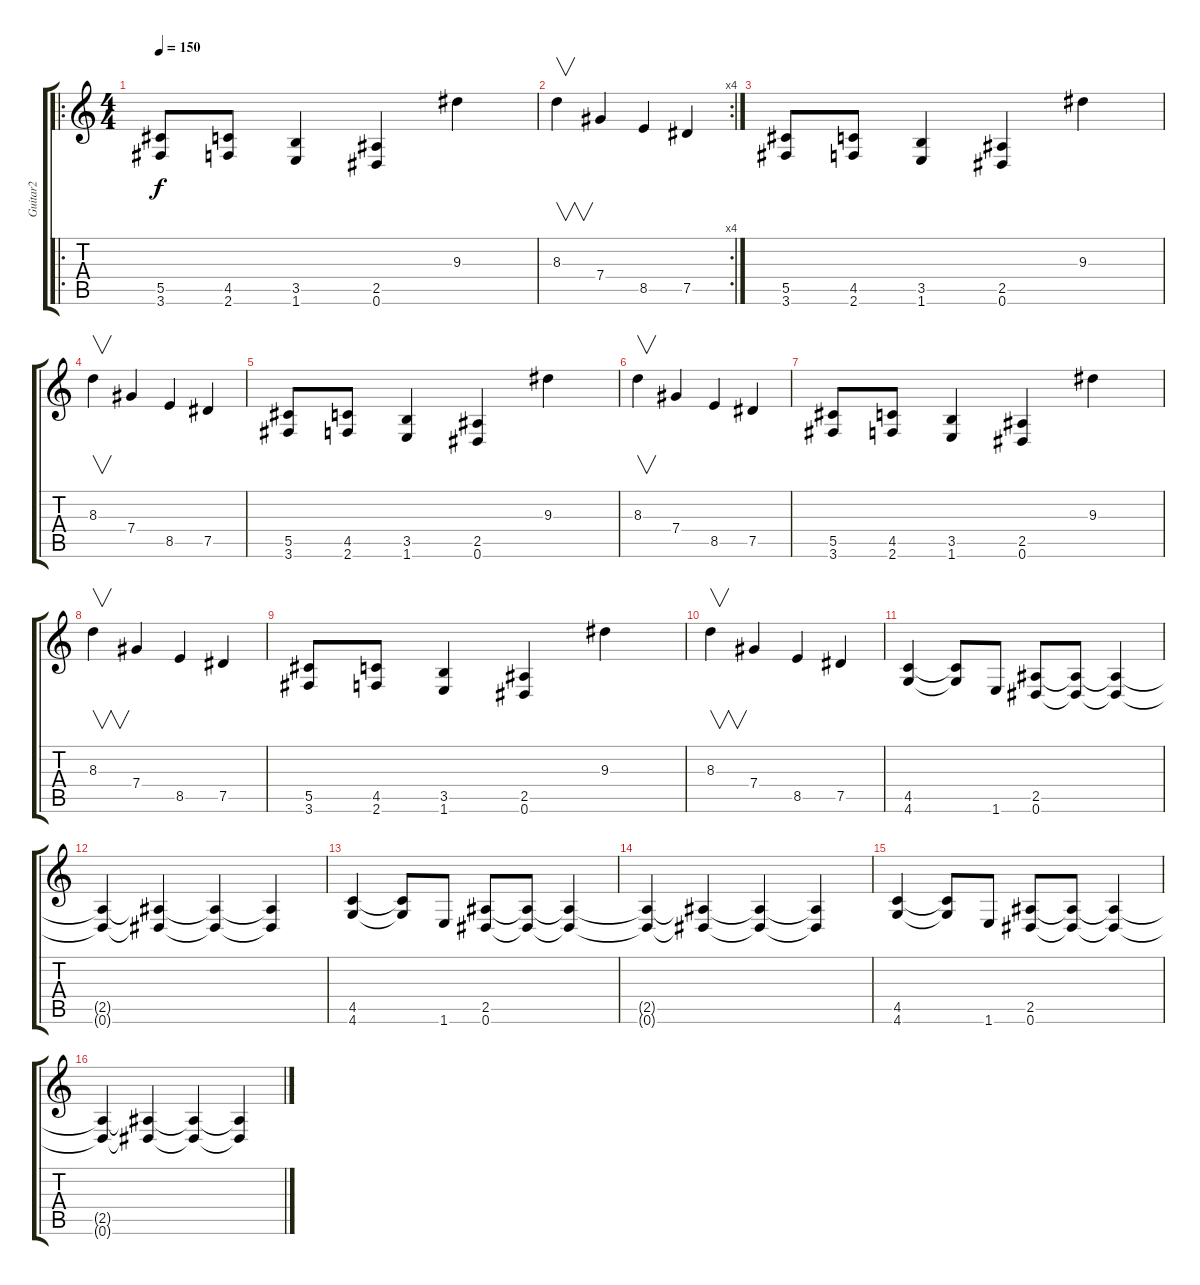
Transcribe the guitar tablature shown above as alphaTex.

\track ("Guitar2" "Guitar2") {instrument distortionguitar}
\staff {score tabs}
\tuning (Eb4 Bb3 Gb3 Db3 Ab2 Eb2) {hide}
\ro
\ts (4 4)
\tempo 150
\clef g2
\ks c
(5.5 3.6).8{dy f instrument distortionguitar} (4.5 2.6).8 (3.5 1.6).4 (2.5 0.6).4 9.3.4 |
\rc 4
8.3.4{v} 7.4.4 8.5.4 7.5.4 |
(5.5 3.6).8 (4.5 2.6).8 (3.5 1.6).4 (2.5 0.6).4 9.3.4 |
8.3.4{v} 7.4.4 8.5.4 7.5.4 |
(5.5 3.6).8 (4.5 2.6).8 (3.5 1.6).4 (2.5 0.6).4 9.3.4 |
8.3.4{v} 7.4.4 8.5.4 7.5.4 |
(5.5 3.6).8 (4.5 2.6).8 (3.5 1.6).4 (2.5 0.6).4 9.3.4 |
8.3.4{v} 7.4.4 8.5.4 7.5.4 |
(5.5 3.6).8 (4.5 2.6).8 (3.5 1.6).4 (2.5 0.6).4 9.3.4 |
8.3.4{v} 7.4.4 8.5.4 7.5.4 |
(4.5 4.6).4 (4.5{t} 4.6{t}).8 1.6.8 (2.5 0.6).8 (2.5{t} 0.6{t}).8 (2.5{t} 0.6{t}).4 |
(2.5{t} 0.6{t}).4 (2.5{t} 0.6{t}).4 (2.5{t} 0.6{t}).4 (2.5{t} 0.6{t}).4 |
(4.5 4.6).4 (4.5{t} 4.6{t}).8 1.6.8 (2.5 0.6).8 (2.5{t} 0.6{t}).8 (2.5{t} 0.6{t}).4 |
(2.5{t} 0.6{t}).4 (2.5{t} 0.6{t}).4 (2.5{t} 0.6{t}).4 (2.5{t} 0.6{t}).4 |
(4.5 4.6).4 (4.5{t} 4.6{t}).8 1.6.8 (2.5 0.6).8 (2.5{t} 0.6{t}).8 (2.5{t} 0.6{t}).4 |
(2.5{t} 0.6{t}).4 (2.5{t} 0.6{t}).4 (2.5{t} 0.6{t}).4 (2.5{t} 0.6{t}).4
